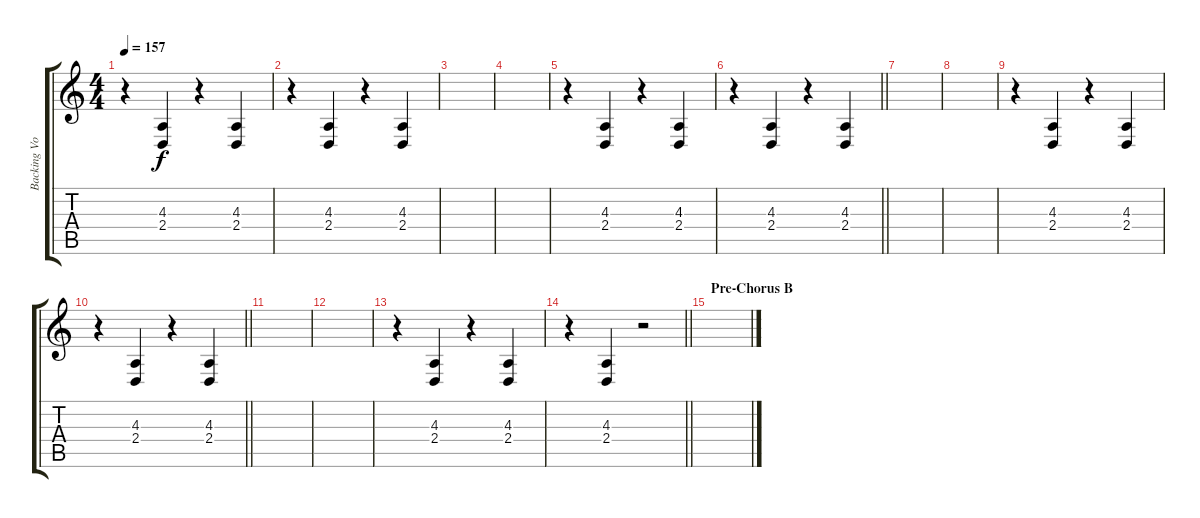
\track ("Backing Vocals" "Backing Vo") {instrument lead6voice}
\staff {score tabs}
\tuning (D4 A3 F3 C3 G2 D2) {hide}
\ts (4 4)
\tempo 157
\clef g2
\ks c
r.4{dy f balance 8} (4.3 2.4).4 r.4 (4.3 2.4).4 |
r.4 (4.3 2.4).4 r.4 (4.3 2.4).4 |
|
|
r.4 (4.3 2.4).4 r.4 (4.3 2.4).4 |
\barLineRight lightlight
r.4 (4.3 2.4).4 r.4 (4.3 2.4).4 |
\section ("" "")
|
|
r.4 (4.3 2.4).4 r.4 (4.3 2.4).4 |
\barLineRight lightlight
r.4 (4.3 2.4).4 r.4 (4.3 2.4).4 |
|
|
r.4 (4.3 2.4).4 r.4 (4.3 2.4).4 |
\barLineRight lightlight
r.4 (4.3 2.4).4 r.2 |
\section ("" "Pre-Chorus B")
